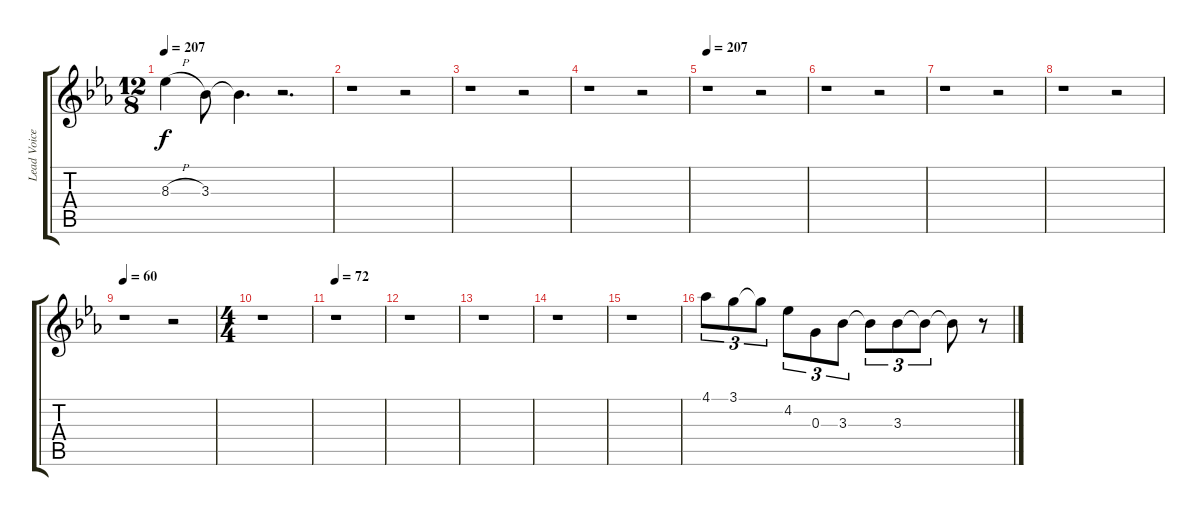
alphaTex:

\track ("Lead Voice" "Lead Voice") {instrument acousticguitarsteel}
\staff {score tabs}
\tuning (E4 B3 G3 D3 A2 E2) {hide}
\ts (12 8)
\tempo 207
\clef g2
\ks eb
8.3{h}.4{dy f} 3.3.8 3.3{t}.4{d} r.2{d} |
r.1 r.2 |
r.1 r.2 |
r.1 r.2 |
\tempo 207
r.1 r.2 |
r.1 r.2 |
r.1 r.2 |
r.1 r.2 |
\tempo 60
r.1 r.2 |
\ts (4 4)
r.1 |
\tempo 72
r.1 |
r.1 |
r.1 |
r.1 |
r.1 |
4.1.8{tu (3 2)} 3.1.8{tu (3 2)} 3.1{t}.8{tu (3 2)} 4.2.8{tu (3 2)} 0.3.8{tu (3 2)} 3.3.8{tu (3 2)} 3.3{t}.8{tu (3 2)} 3.3.8{tu (3 2)} 3.3{t}.8{tu (3 2)} 3.3{t}.8 r.8
